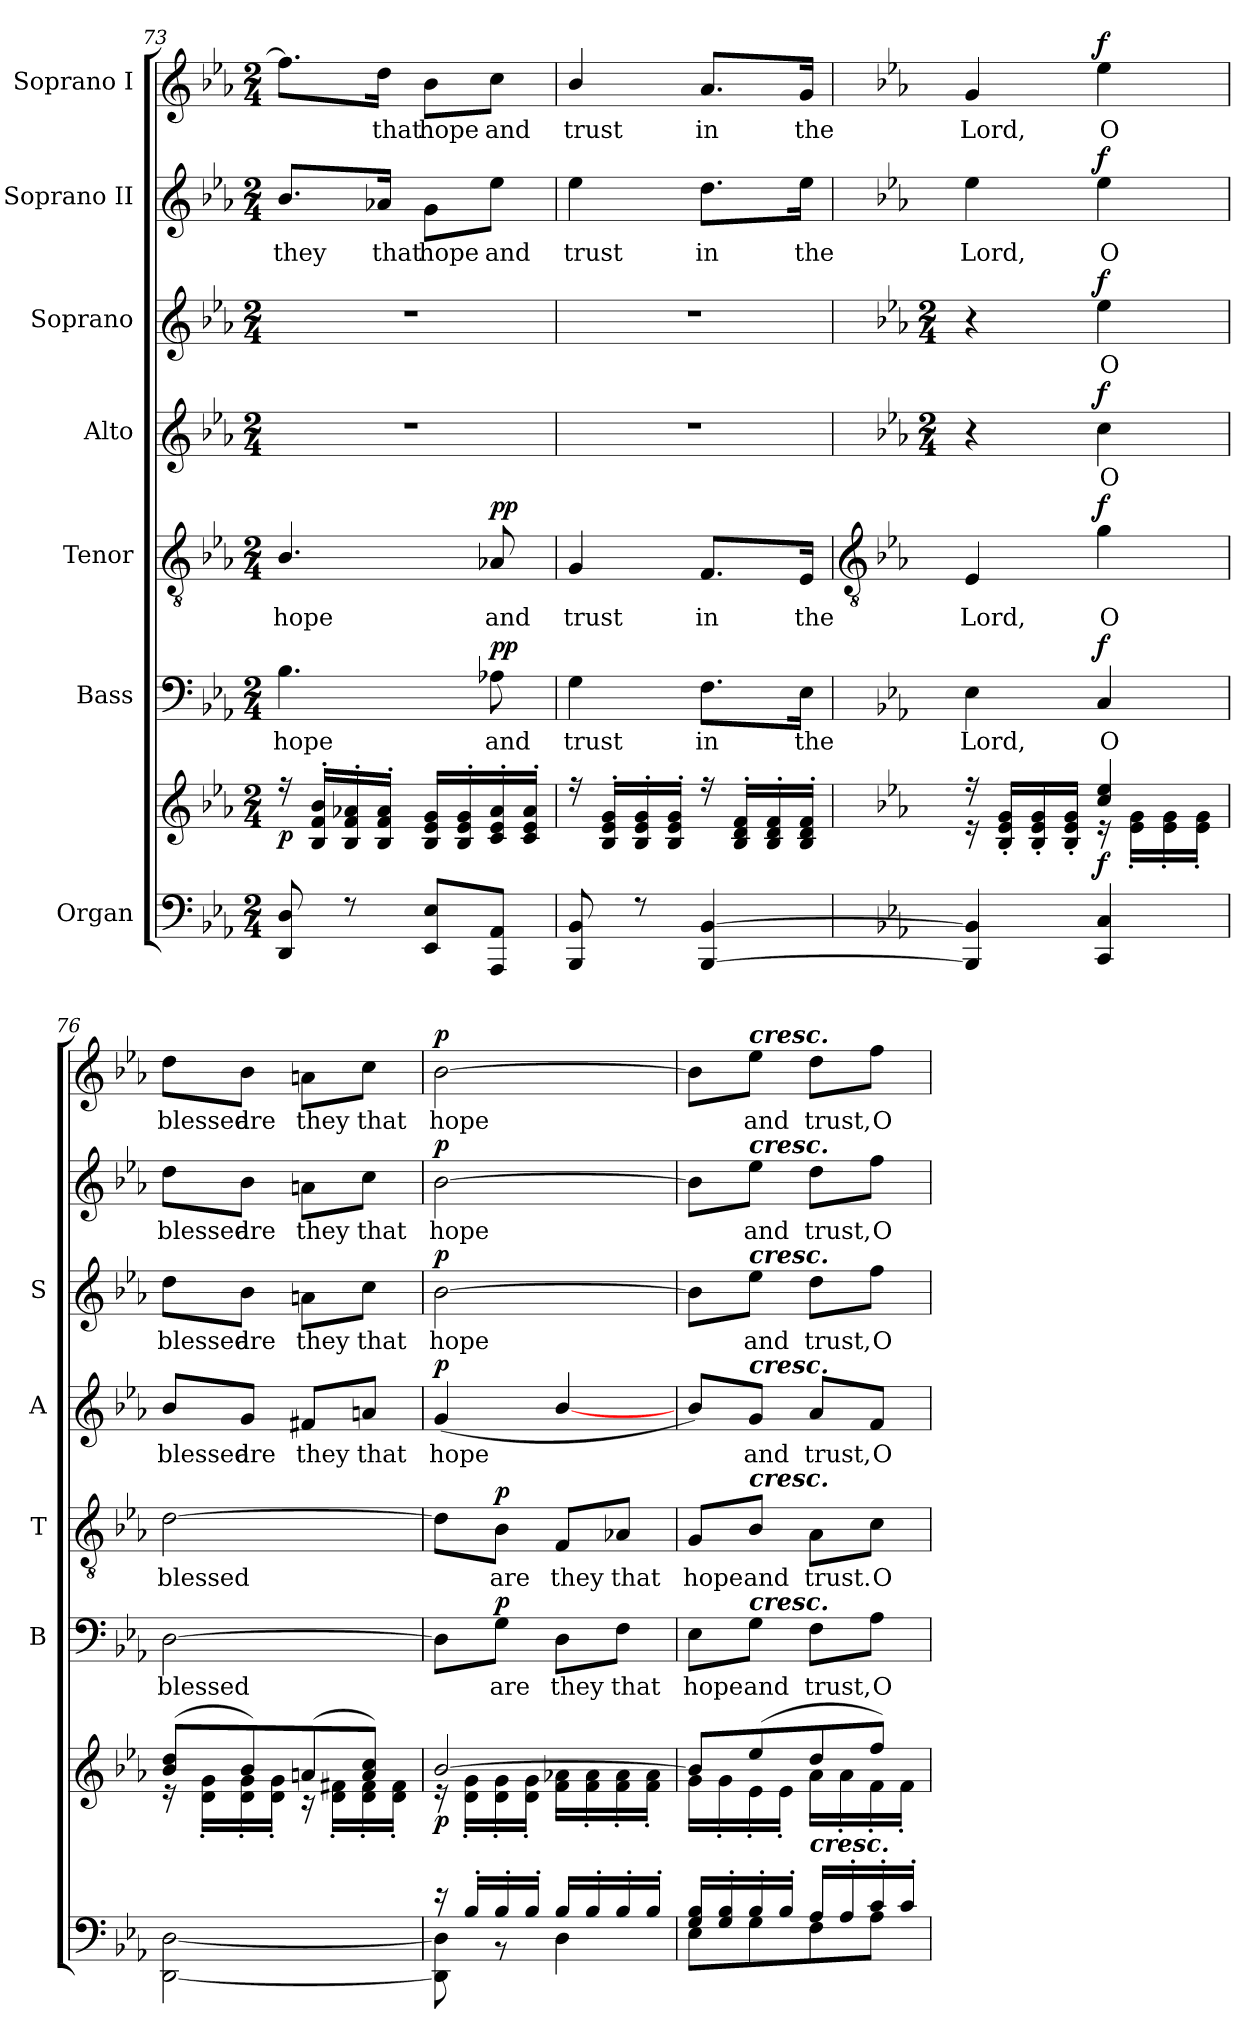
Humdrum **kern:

**kern	**kern	**dynam	**kern	**text	**dynam	**kern	**text	**dynam	**kern	**text	**dynam	**kern	**text	**dynam	**kern	**text	**dynam	**kern	**text	**dynam
*part7	*part7	*part7	*part6	*part6	*part6	*part5	*part5	*part5	*part4	*part4	*part4	*part3	*part3	*part3	*part2	*part2	*part2	*part1	*part1	*part1
*staff8	*staff7	*staff7/8	*staff6	*staff6	*staff6	*staff5	*staff5	*staff5	*staff4	*staff4	*staff4	*staff3	*staff3	*staff3	*staff2	*staff2	*staff2	*staff1	*staff1	*staff1
*I"Organ	*	*	*I"Bass	*	*	*I"Tenor	*	*	*I"Alto	*	*	*I"Soprano	*	*	*I"Soprano II	*	*	*I"Soprano I	*	*
*	*	*	*I'B	*	*	*I'T	*	*	*I'A	*	*	*I'S	*	*	*	*	*	*	*	*
*clefF4	*clefG2	*	*clefF4	*	*	*clefGv2	*	*	*clefG2	*	*	*clefG2	*	*	*clefG2	*	*	*clefG2	*	*
*k[b-e-a-]	*k[b-e-a-]	*	*k[b-e-a-]	*	*	*k[b-e-a-]	*	*	*k[b-e-a-]	*	*	*k[b-e-a-]	*	*	*k[b-e-a-]	*	*	*k[b-e-a-]	*	*
*E-:	*E-:	*	*E-:	*	*	*E-:	*	*	*E-:	*	*	*E-:	*	*	*E-:	*	*	*E-:	*	*
*M2/4	*M2/4	*	*M2/4	*	*	*M2/4	*	*	*M2/4	*	*	*M2/4	*	*	*M2/4	*	*	*M2/4	*	*
=73	=73	=73	=73	=73	=73	=73	=73	=73	=73	=73	=73	=73	=73	=73	=73	=73	=73	=73	=73	=73
*^	*^	*	*	*	*	*	*	*	*	*	*	*	*	*	*	*	*	*	*	*
!	!LO:N:vis=1	!	!LO:N:vis=1	!LO:DY:b	!	!LO:LY:b	!	!	!LO:LY:b	!	!	!	!	!	!	!	!	!LO:LY:b	!	!	!	!
8DD 8D	2ryy	16r	2ryy	p	4.B-	hope	.	4.B-/	hope	.	2r	.	.	2r	.	.	8.b-/L	they	.	8.ff\L]	.	.
.	.	16B-' 16f' 16b-'LL	.	.	.	.	.	.	.	.	.	.	.	.	.	.	.	.	.	.	.	.
8r	.	16B-' 16f' 16a-X'	.	.	.	.	.	.	.	.	.	.	.	.	.	.	.	.	.	.	.	.
!	!	!	!	!	!	!	!	!	!	!	!	!	!	!	!	!	!	!LO:LY:b	!	!	!LO:LY:b	!
.	.	16B-' 16f' 16a-'JJ	.	.	.	.	.	.	.	.	.	.	.	.	.	.	16a-X/Jk	that	.	16dd\Jk	that	.
!	!	!	!	!	!	!	!	!	!	!	!	!	!	!	!	!	!	!LO:LY:b	!	!	!LO:LY:b	!
8EE- 8E-L	.	16B- 16e- 16gLL	.	.	.	.	.	.	.	.	.	.	.	.	.	.	8g\L	hope	.	8b-\L	hope	.
.	.	16B-' 16e-' 16g'	.	.	.	.	.	.	.	.	.	.	.	.	.	.	.	.	.	.	.	.
!	!	!	!	!	!	!LO:LY:b	!LO:DY:b	!	!LO:LY:b	!LO:DY:b	!	!	!	!	!	!	!	!LO:LY:b	!	!	!LO:LY:b	!
8AAA- 8AA-J	.	16c' 16e-' 16a-'	.	.	8A-X	and	pp	8A-X	and	pp	.	.	.	.	.	.	8ee-\J	and	.	8cc\J	and	.
.	.	16c' 16e-' 16a-'JJ	.	.	.	.	.	.	.	.	.	.	.	.	.	.	.	.	.	.	.	.
=74	=74	=74	=74	=74	=74	=74	=74	=74	=74	=74	=74	=74	=74	=74	=74	=74	=74	=74	=74	=74	=74	=74
!	!LO:N:vis=1	!	!LO:N:vis=1	!	!	!LO:LY:b	!	!	!LO:LY:b	!	!	!	!	!	!	!	!	!LO:LY:b	!	!	!LO:LY:b	!
8BBB- 8BB-	2ryy	16r	2ryy	.	4G	trust	.	4G	trust	.	2r	.	.	2r	.	.	4ee-	trust	.	4b-/	trust	.
.	.	16B-' 16e-' 16g'LL	.	.	.	.	.	.	.	.	.	.	.	.	.	.	.	.	.	.	.	.
8r	.	16B-' 16e-' 16g'	.	.	.	.	.	.	.	.	.	.	.	.	.	.	.	.	.	.	.	.
.	.	16B-' 16e-' 16g'JJ	.	.	.	.	.	.	.	.	.	.	.	.	.	.	.	.	.	.	.	.
!	!	!	!	!	!	!LO:LY:b	!	!	!LO:LY:b	!	!	!	!	!	!	!	!	!LO:LY:b	!	!	!LO:LY:b	!
[4BBB- [4BB-	.	16r	.	.	8.F\L	in	.	8.F/L	in	.	.	.	.	.	.	.	8.dd\L	in	.	8.a-/L	in	.
.	.	16B-' 16d' 16f'LL	.	.	.	.	.	.	.	.	.	.	.	.	.	.	.	.	.	.	.	.
.	.	16B-' 16d' 16f'	.	.	.	.	.	.	.	.	.	.	.	.	.	.	.	.	.	.	.	.
!	!	!	!	!	!	!LO:LY:b	!	!	!LO:LY:b	!	!	!	!	!	!	!	!	!LO:LY:b	!	!	!LO:LY:b	!
.	.	16B-' 16d' 16f'JJ	.	.	16E-\Jk	the	.	16E-/Jk	the	.	.	.	.	.	.	.	16ee-\Jk	the	.	16g/Jk	the	.
!!LO:LB:g=z
=75	=75	=75	=75	=75	=75	=75	=75	=75	=75	=75	=75	=75	=75	=75	=75	=75	=75	=75	=75	=75	=75	=75
*	*	*	*	*	*	*	*	*clefGv2	*	*	*	*	*	*	*	*	*	*	*	*	*	*
*	*	*	*	*	*	*	*	*	*	*	*k[b-e-a-]	*	*	*k[b-e-a-]	*	*	*	*	*	*	*	*
*	*	*	*	*	*	*	*	*	*	*	*E-:	*	*	*E-:	*	*	*	*	*	*	*	*
*	*	*	*	*	*	*	*	*	*	*	*M2/4	*	*	*M2/4	*	*	*	*	*	*	*	*
!	!LO:N:vis=1	!	!	!	!	!LO:LY:b	!	!	!LO:LY:b	!	!	!	!	!	!	!	!	!LO:LY:b	!	!	!LO:LY:b	!
4BBB-/] 4BB-/]	2ryy	16r	16r	.	4E-	Lord,	.	4E-	Lord,	.	4r	.	.	4r	.	.	4ee-	Lord,	.	4g	Lord,	.
.	.	16B-/' 16e-/' 16g/'LL	8ryy	.	.	.	.	.	.	.	.	.	.	.	.	.	.	.	.	.	.	.
.	.	16B-/' 16e-/' 16g/'	.	.	.	.	.	.	.	.	.	.	.	.	.	.	.	.	.	.	.	.
.	.	16B-/' 16e-/' 16g/'JJ	16ryy	.	.	.	.	.	.	.	.	.	.	.	.	.	.	.	.	.	.	.
!	!	!	!	!LO:DY:b	!	!LO:LY:b	!LO:DY:b	!	!LO:LY:b	!LO:DY:b	!	!LO:LY:b	!LO:DY:b	!	!LO:LY:b	!LO:DY:b	!	!LO:LY:b	!LO:DY:b	!	!LO:LY:b	!LO:DY:b
4CC/ 4C/	.	4cc/ 4ee-/	16r	f	4C	O	f	4g	O	f	4cc	O	f	4ee-	O	f	4ee-	O	f	4ee-	O	f
.	.	.	16e-\' 16g\'LL	.	.	.	.	.	.	.	.	.	.	.	.	.	.	.	.	.	.	.
.	.	.	16e-\' 16g\'	.	.	.	.	.	.	.	.	.	.	.	.	.	.	.	.	.	.	.
.	.	.	16e-\' 16g\'JJ	.	.	.	.	.	.	.	.	.	.	.	.	.	.	.	.	.	.	.
=76	=76	=76	=76	=76	=76	=76	=76	=76	=76	=76	=76	=76	=76	=76	=76	=76	=76	=76	=76	=76	=76	=76
!	!	!	!	!	!	!LO:LY:b	!	!	!LO:LY:b	!	!	!LO:LY:b	!	!	!LO:LY:b	!	!	!LO:LY:b	!	!	!LO:LY:b	!
2ryy	[2DD\ [2D\	(>8b-/ 8dd/L	16r	.	[2D	blessed	.	[2d	blessed	.	8b-/L	blessed	.	8dd\L	blessed	.	8dd\L	blessed	.	8dd\L	blessed	.
.	.	.	16d\' 16g\'LL	.	.	.	.	.	.	.	.	.	.	.	.	.	.	.	.	.	.	.
!	!	!	!	!	!	!	!	!	!	!	!	!LO:LY:b	!	!	!LO:LY:b	!	!	!LO:LY:b	!	!	!LO:LY:b	!
.	.	8b-/)	16d\' 16g\'	.	.	.	.	.	.	.	8g/J	are	.	8b-\J	are	.	8b-\J	are	.	8b-\J	are	.
.	.	.	16d\' 16g\'JJ	.	.	.	.	.	.	.	.	.	.	.	.	.	.	.	.	.	.	.
!	!	!	!	!	!	!	!	!	!	!	!	!LO:LY:b	!	!	!LO:LY:b	!	!	!LO:LY:b	!	!	!LO:LY:b	!
.	.	(>8an/	16r	.	.	.	.	.	.	.	8f#X/L	they	.	8an\L	they	.	8an\L	they	.	8an\L	they	.
.	.	.	16d\' 16f#X\'LL	.	.	.	.	.	.	.	.	.	.	.	.	.	.	.	.	.	.	.
!	!	!	!	!	!	!	!	!	!	!	!	!LO:LY:b	!	!	!LO:LY:b	!	!	!LO:LY:b	!	!	!LO:LY:b	!
.	.	8a/ 8cc/J)	16d\' 16f#\'	.	.	.	.	.	.	.	8an/J	that	.	8cc\J	that	.	8cc\J	that	.	8cc\J	that	.
.	.	.	16d\' 16f#\'JJ	.	.	.	.	.	.	.	.	.	.	.	.	.	.	.	.	.	.	.
=77	=77	=77	=77	=77	=77	=77	=77	=77	=77	=77	=77	=77	=77	=77	=77	=77	=77	=77	=77	=77	=77	=77
!	!	!	!	!LO:DY:b	!	!	!	!	!	!	!	!LO:LY:b	!LO:DY:b	!	!LO:LY:b	!LO:DY:b	!	!LO:LY:b	!LO:DY:b	!	!LO:LY:b	!LO:DY:b
16r	8DD\] 8D\]	[2b-/	16r	p	8D\L]	.	.	8d\L]	.	.	(<4g	hope	p	[2b-	hope	p	[2b-	hope	p	[2b-	hope	p
16B-'/LL	.	.	16d\' 16g\'LL	.	.	.	.	.	.	.	.	.	.	.	.	.	.	.	.	.	.	.
!	!	!	!	!	!	!LO:LY:b	!LO:DY:b	!	!LO:LY:b	!LO:DY:b	!	!	!	!	!	!	!	!	!	!	!	!
16B-'/	8r	.	16d\' 16g\'	.	8G\J	are	p	8B-\J	are	p	.	.	.	.	.	.	.	.	.	.	.	.
16B-'/JJ	.	.	16d\' 16g\'JJ	.	.	.	.	.	.	.	.	.	.	.	.	.	.	.	.	.	.	.
!	!	!	!	!	!	!LO:LY:b	!	!	!LO:LY:b	!	!	!	!	!	!	!	!	!	!	!	!	!
16B-/LL	4D\	.	16f\ 16a-X\LL	.	8D\L	they	.	8F/L	they	.	[4b-/	.	.	.	.	.	.	.	.	.	.	.
16B-'/	.	.	16f\' 16a-\'	.	.	.	.	.	.	.	.	.	.	.	.	.	.	.	.	.	.	.
!	!	!	!	!	!	!LO:LY:b	!	!	!LO:LY:b	!	!	!	!	!	!	!	!	!	!	!	!	!
16B-'/	.	.	16f\' 16a-\'	.	8F\J	that	.	8A-X/J	that	.	.	.	.	.	.	.	.	.	.	.	.	.
16B-'/JJ	.	.	16f\' 16a-\'JJ	.	.	.	.	.	.	.	.	.	.	.	.	.	.	.	.	.	.	.
=78	=78	=78	=78	=78	=78	=78	=78	=78	=78	=78	=78	=78	=78	=78	=78	=78	=78	=78	=78	=78	=78	=78
!	!	!	!	!	!	!LO:LY:b	!	!	!LO:LY:b	!	!	!	!	!	!	!	!	!	!	!	!	!
16G/ 16B-/LL	8E-\L	8b-/L]	16g\LL	.	8E-\L	hope	.	8G/L	hope	.	8b-/L)	.	.	8b-\L]	.	.	8b-\L]	.	.	8b-\L]	.	.
16G/' 16B-/'	.	.	16g'\	.	.	.	.	.	.	.	.	.	.	.	.	.	.	.	.	.	.	.
!	!	!	!	!	!	!	!	!	!	!	!	!	!	!	!	!	!	!	!	!LO:TX:a:Bi:t=cresc.	!	!
!	!	!	!	!	!	!	!	!	!	!	!	!	!	!	!	!	!LO:TX:a:Bi:t=cresc.	!	!	!	!	!
!	!	!	!	!	!	!	!	!	!	!	!	!	!	!LO:TX:a:Bi:t=cresc.	!	!	!	!	!	!	!	!
!	!	!	!	!	!	!	!	!	!	!	!LO:TX:a:Bi:t=cresc.	!	!	!	!	!	!	!	!	!	!	!
!	!	!	!	!	!	!	!	!LO:TX:a:Bi:t=cresc.	!	!	!	!	!	!	!	!	!	!	!	!	!	!
!	!	!	!	!	!LO:TX:a:Bi:t=cresc.	!	!	!	!	!	!	!	!	!	!	!	!	!	!	!	!	!
!	!	!	!	!	!	!LO:LY:b	!	!	!LO:LY:b	!	!	!LO:LY:b	!	!	!LO:LY:b	!	!	!LO:LY:b	!	!	!LO:LY:b	!
16B-'/	8G\	(>8ee-/	16e-'\	.	8G\J	and	.	8B-/J	and	.	8g/J	and	.	8ee-\J	and	.	8ee-\J	and	.	8ee-\J	and	.
16B-'/JJ	.	.	16e-'\JJ	.	.	.	.	.	.	.	.	.	.	.	.	.	.	.	.	.	.	.
!	!	!LO:TX:b:Bi:t=cresc.	!	!	!	!	!	!	!	!	!	!	!	!	!	!	!	!	!	!	!	!
!	!	!	!	!	!	!LO:LY:b	!	!	!LO:LY:b	!	!	!LO:LY:b	!	!	!LO:LY:b	!	!	!LO:LY:b	!	!	!LO:LY:b	!
16A-/LL	8F\	8dd/	16a-\LL	.	8F\L	trust,	.	8A-\L	trust.	.	8a-/L	trust,	.	8dd\L	trust,	.	8dd\L	trust,	.	8dd\L	trust,	.
16A-'/	.	.	16a-'\	.	.	.	.	.	.	.	.	.	.	.	.	.	.	.	.	.	.	.
!	!	!	!	!	!	!LO:LY:b	!	!	!LO:LY:b	!	!	!LO:LY:b	!	!	!LO:LY:b	!	!	!LO:LY:b	!	!	!LO:LY:b	!
16c'/	8A-\J	8ff/J)	16f'\	.	8A-\J	O	.	8c\J	O	.	8f/J	O	.	8ff\J	O	.	8ff\J	O	.	8ff\J	O	.
16c'/JJ	.	.	16f'\JJ	.	.	.	.	.	.	.	.	.	.	.	.	.	.	.	.	.	.	.
*v	*v	*	*	*	*	*	*	*	*	*	*	*	*	*	*	*	*	*	*	*	*	*
*	*v	*v	*	*	*	*	*	*	*	*	*	*	*	*	*	*	*	*	*	*	*
=	=	=	=	=	=	=	=	=	=	=	=	=	=	=	=	=	=	=	=	=
*-	*-	*-	*-	*-	*-	*-	*-	*-	*-	*-	*-	*-	*-	*-	*-	*-	*-	*-	*-	*-
